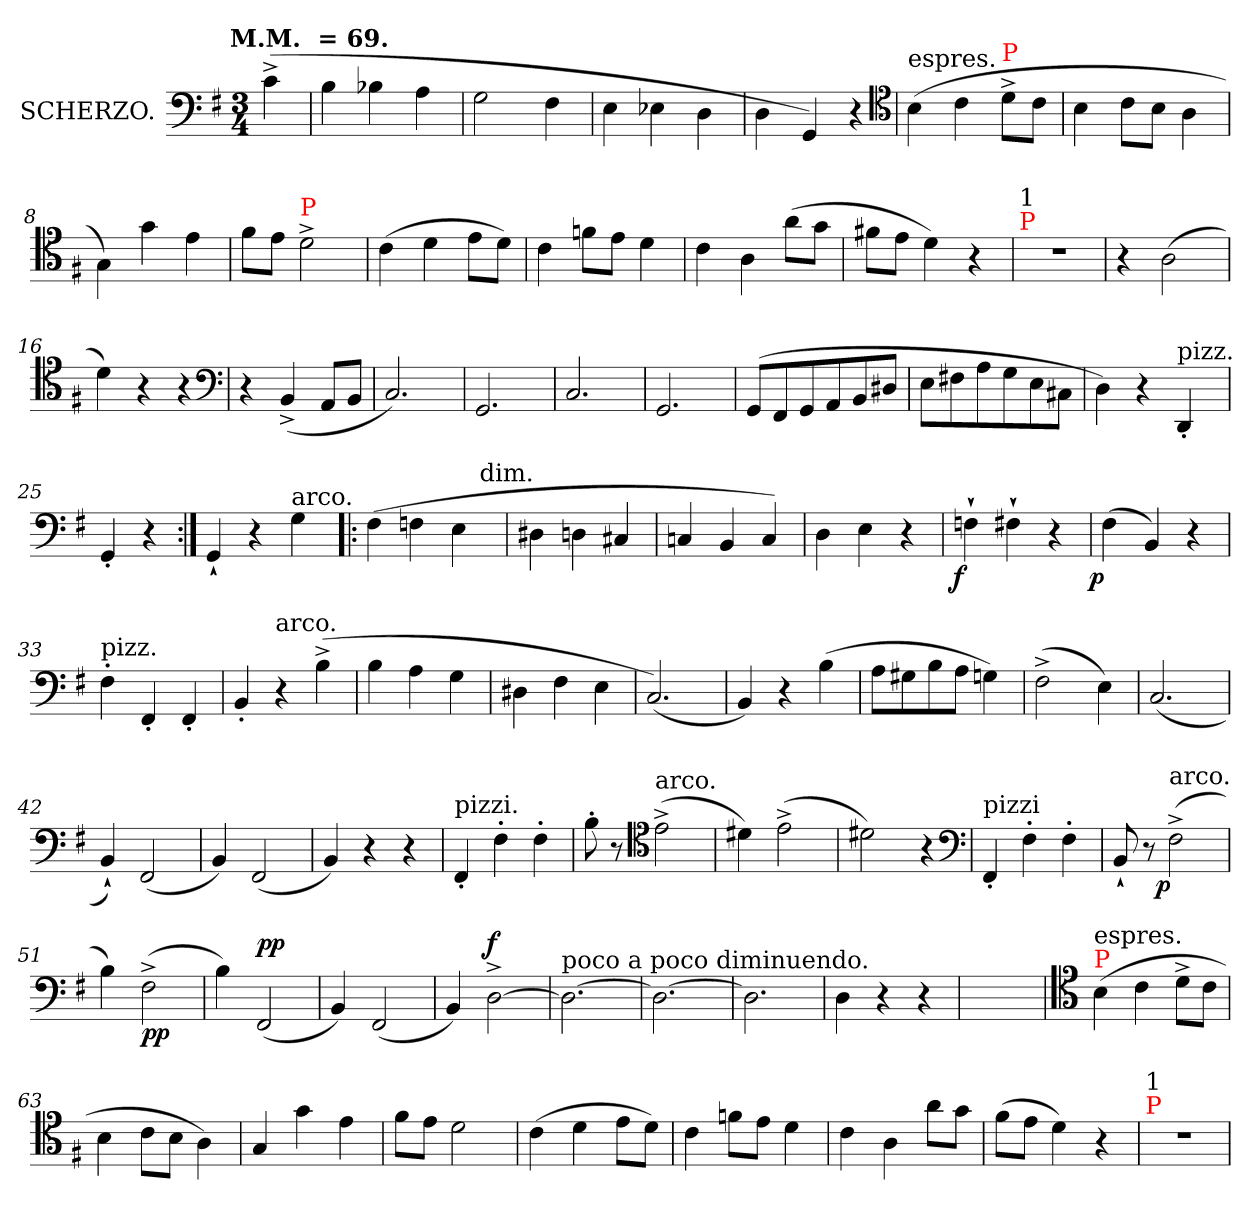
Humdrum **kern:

**kern	**dynam
*part1	*part1
*staff1	*staff1
*I"SCHERZO.	*
*clefF4	*
*k[f#]	*
*G:	*
!!LO:TX:omd:t=M.M. &nbsp;=&nbsp;69.
*M3/4	*
=	=
(>4c^<	.
=2	=2
4B	.
4B-X	.
4A	.
=3	=3
2G	.
4F#	.
=4	=4
4E	.
4E-X	.
4D	.
=5	=5
4D	.
4GG)	.
4r	.
*clefC4	*
=6	=6
!LO:TX:a:t=espres.	!
(>4B	.
4c	.
!LO:TX:a:color=red:t=P	!
8d^<L	.
8cJ	.
=7	=7
4B	.
8cL	.
8BJ	.
4A	.
=8	=8
4G\)	.
4g	.
4e	.
=9	=9
8f#L	.
8eJ	.
!LO:TX:a:color=red:t=P	!
2d^<	.
=10	=10
(>4c	.
4d	.
8eL	.
8dJ)	.
=11	=11
4c	.
8fnL	.
8eJ	.
4d	.
=12	=12
4c	.
4A	.
(>8aL	.
8gJ	.
=13	=13
8f#XL	.
8eJ	.
4d)	.
4r	.
=14	=14
!LO:TX:a:color=red:t=P	!
!LO:TX:a:t=1	!
2.rc	.
=15	=15
4r	.
(>2A	.
=16	=16
4d)	.
4r	.
4r	.
*clefF4	*
=17	=17
4r	.
(<4BB^<	.
8AAL	.
8BBJ	.
=18	=18
2.C)	.
=19	=19
2.GG	.
=20	=20
2.C	.
=21	=21
2.GG	.
=22	=22
(>8GGL	.
8FF#	.
8GG	.
8AA	.
8BB	.
8D#XJ	.
=23	=23
8EL	.
8F#X	.
8A	.
8G	.
8E	.
8C#XJ	.
=24	=24
4D)	.
4r	.
!LO:TX:a:t=pizz.	!
4DD'<	.
=25	=25
4GG'<	.
4r	.
=26:|!	=26:|!
4GG`<	.
4r	.
!LO:TX:a:t=arco.	!
4G	.
=27!|:	=27!|:
*^	*
(>4F#	2ryy	.
4Fn	.	.
4E	8ryy	.
!	!LO:TX:t=dim.	!
.	8ryy	.
*v	*v	*
=28	=28
4D#X	.
4Dn	.
4C#X	.
=29	=29
4Cn	.
4BB	.
4C)	.
=30	=30
4D	.
4E	.
4r	.
=31	=31
!	!LO:DY:rj
4Fn`>	f
4F#X`>	.
4r	.
=32	=32
!	!LO:DY:rj
(>4F#	p
4BB)	.
4r	.
=33	=33
!LO:TX:a:t=pizz.	!
4F#'>	.
4FF#'<	.
4FF#'<	.
=34	=34
4BB'<	.
!LO:TX:a:t=arco.	!
4r	.
(>4B^<	.
=35	=35
4B	.
4A	.
4G	.
=36	=36
4D#X	.
4F#	.
4E	.
=37	=37
(<2.C)	.
=38	=38
4BB)	.
4r	.
(>4B	.
=39	=39
8AL	.
8G#X	.
8B	.
8AJ	.
4Gn)	.
=40	=40
(>2F#^<	.
4E)	.
=41	=41
(<2.C	.
=42	=42
4BB`<)	.
(<2FF#	.
=43	=43
4BB)	.
(<2FF#	.
=44	=44
4BB)	.
4r	.
4r	.
=45	=45
!LO:TX:a:t=pizzi.	!
4FF#'<	.
4F#'>	.
4F#'>	.
=46	=46
8B'>	.
8r	.
*clefC4	*
!LO:TX:a:t=arco.	!
(>2e^<	.
=47	=47
4d#X)	.
(>2e^<	.
=48	=48
2d#X)	.
4r	.
*clefF4	*
=49	=49
!LO:TX:a:t=pizzi	!
4FF#'<	.
4F#'>	.
4F#'>	.
=50	=50
8BB`<	.
8r	.
!LO:TX:a:t=arco.	!
!	!LO:DY:rj
(>2F#^<	p
=51	=51
4B)	.
(>2F#^>	pp
=52	=52
4B)	.
!	!LO:DY:a
(<2FF#	pp
=53	=53
4BB)	.
(<2FF#	.
=54	=54
4BB)	.
!	!LO:DY:a
[2D^>	f
=55	=55
!LO:TX:a:t=poco a poco diminuendo.	!
2.D_	.
=56	=56
2.D_	.
=57	=57
2.D]	.
=58	=58
4D	.
4r	.
4r	.
=59	=59
2.ryy	.
=62	=62
*clefC4	*
!LO:TX:a:color=red:t=P	!
!LO:TX:a:t=espres.	!
(>4B	.
4c	.
8d^<L	.
8cJ	.
=63	=63
4B	.
8cL	.
8BJ	.
4A)	.
=64	=64
4G	.
4g	.
4e	.
=65	=65
8f#L	.
8eJ	.
2d	.
=66	=66
(>4c	.
4d	.
8eL	.
8dJ)	.
=67	=67
4c	.
8fnL	.
8eJ	.
4d	.
=68	=68
4c	.
4A	.
8aL	.
8gJ	.
=69	=69
(>8f#L	.
8eJ	.
4d)	.
4r	.
=70	=70
!LO:TX:a:color=red:t=P	!
!LO:TX:a:t=1	!
2.rc	.
=	=
*-	*-
